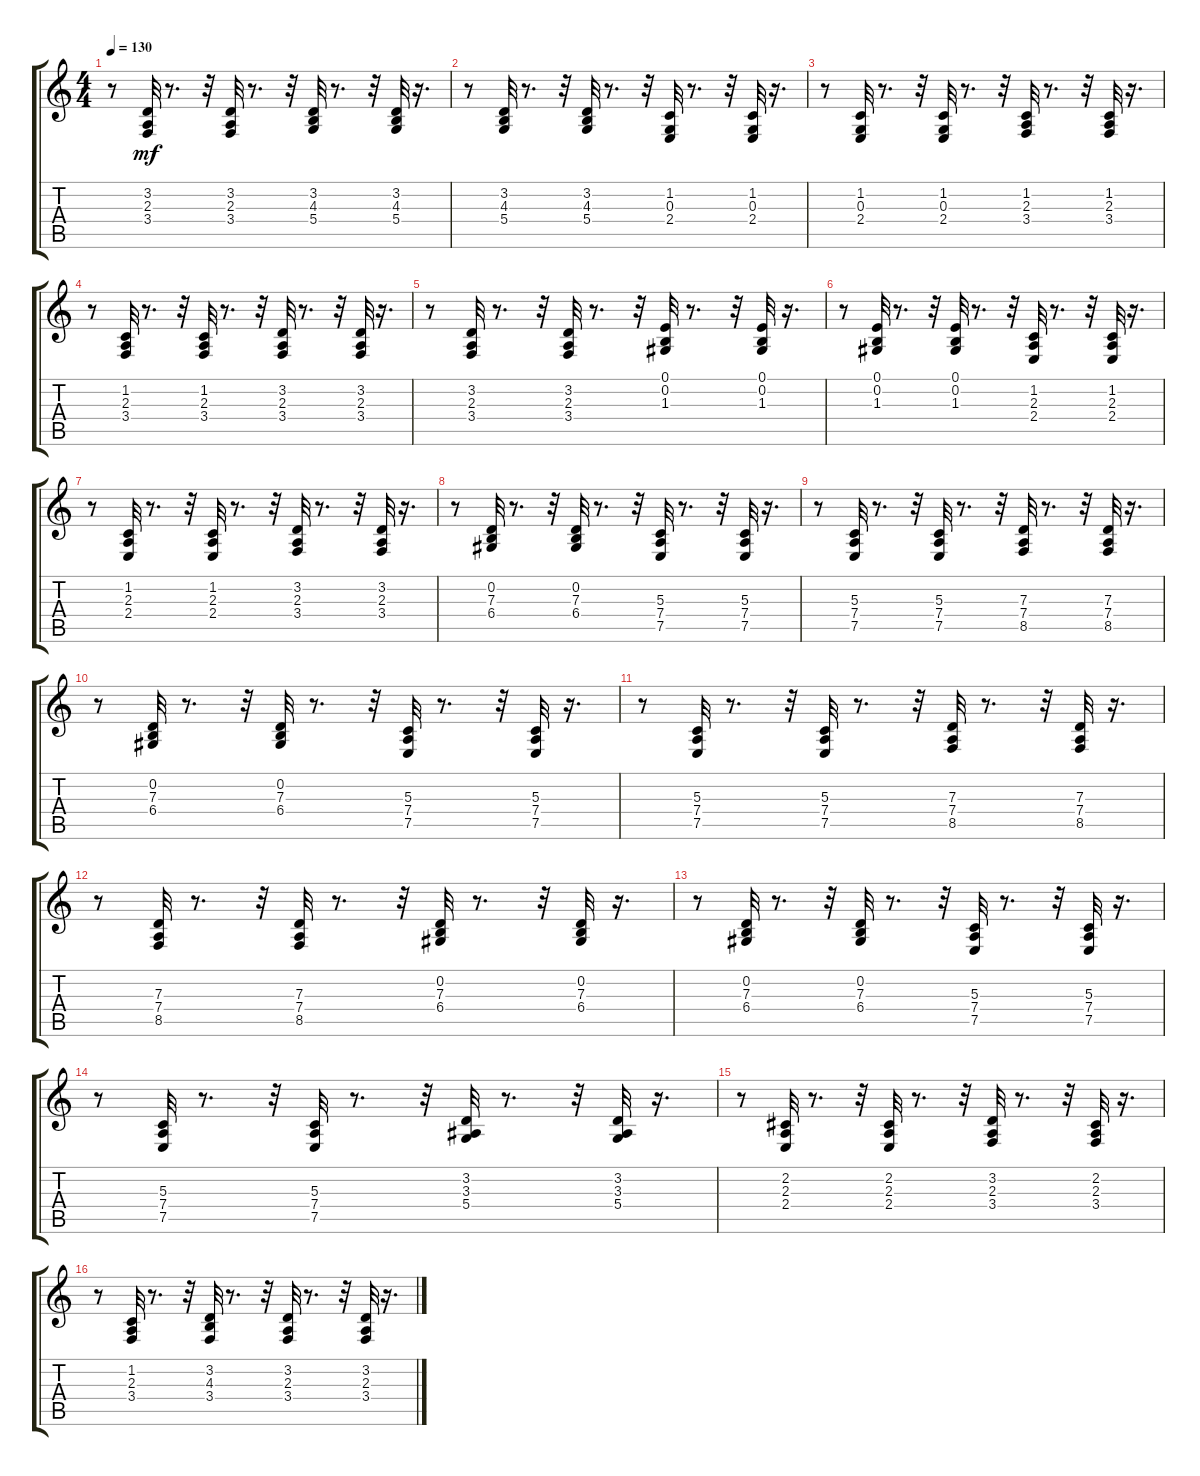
\track "" {instrument electricgrandpiano}
\staff {score tabs}
\tuning (E4 B3 G3 D3 A2 E2) {hide}
\ts (4 4)
\tempo 130
\clef g2
\ks c
r.8{dy mf} (3.2 2.3 3.4).32 r.8{d} r.32 (3.2 2.3 3.4).32 r.8{d} r.32 (3.2 4.3 5.4).32 r.8{d} r.32 (3.2 4.3 5.4).32 r.16{d} |
r.8 (3.2 4.3 5.4).32 r.8{d} r.32 (3.2 4.3 5.4).32 r.8{d} r.32 (1.2 0.3 2.4).32 r.8{d} r.32 (1.2 0.3 2.4).32 r.16{d} |
r.8 (1.2 0.3 2.4).32 r.8{d} r.32 (1.2 0.3 2.4).32 r.8{d} r.32 (1.2 2.3 3.4).32 r.8{d} r.32 (1.2 2.3 3.4).32 r.16{d} |
r.8 (1.2 2.3 3.4).32 r.8{d} r.32 (1.2 2.3 3.4).32 r.8{d} r.32 (3.2 2.3 3.4).32 r.8{d} r.32 (3.2 2.3 3.4).32 r.16{d} |
r.8 (3.2 2.3 3.4).32 r.8{d} r.32 (3.2 2.3 3.4).32 r.8{d} r.32 (0.1 0.2 1.3).32 r.8{d} r.32 (0.1 0.2 1.3).32 r.16{d} |
r.8 (0.1 0.2 1.3).32 r.8{d} r.32 (0.1 0.2 1.3).32 r.8{d} r.32 (1.2 2.3 2.4).32 r.8{d} r.32 (1.2 2.3 2.4).32 r.16{d} |
r.8 (1.2 2.3 2.4).32 r.8{d} r.32 (1.2 2.3 2.4).32 r.8{d} r.32 (3.2 2.3 3.4).32 r.8{d} r.32 (3.2 2.3 3.4).32 r.16{d} |
r.8 (0.2 7.3 6.4).32 r.8{d} r.32 (0.2 7.3 6.4).32 r.8{d} r.32 (5.3 7.4 7.5).32 r.8{d} r.32 (5.3 7.4 7.5).32 r.16{d} |
r.8 (5.3 7.4 7.5).32 r.8{d} r.32 (5.3 7.4 7.5).32 r.8{d} r.32 (7.3 7.4 8.5).32 r.8{d} r.32 (7.3 7.4 8.5).32 r.16{d} |
r.8 (0.2 7.3 6.4).32 r.8{d} r.32 (0.2 7.3 6.4).32 r.8{d} r.32 (5.3 7.4 7.5).32 r.8{d} r.32 (5.3 7.4 7.5).32 r.16{d} |
r.8 (5.3 7.4 7.5).32 r.8{d} r.32 (5.3 7.4 7.5).32 r.8{d} r.32 (7.3 7.4 8.5).32 r.8{d} r.32 (7.3 7.4 8.5).32 r.16{d} |
r.8 (7.3 7.4 8.5).32 r.8{d} r.32 (7.3 7.4 8.5).32 r.8{d} r.32 (0.2 7.3 6.4).32 r.8{d} r.32 (0.2 7.3 6.4).32 r.16{d} |
r.8 (0.2 7.3 6.4).32 r.8{d} r.32 (0.2 7.3 6.4).32 r.8{d} r.32 (5.3 7.4 7.5).32 r.8{d} r.32 (5.3 7.4 7.5).32 r.16{d} |
r.8 (5.3 7.4 7.5).32 r.8{d} r.32 (5.3 7.4 7.5).32 r.8{d} r.32 (3.2 3.3 5.4).32 r.8{d} r.32 (3.2 3.3 5.4).32 r.16{d} |
r.8 (2.2 2.3 2.4).32 r.8{d} r.32 (2.2 2.3 2.4).32 r.8{d} r.32 (3.2 2.3 3.4).32 r.8{d} r.32 (2.2 2.3 3.4).32 r.16{d} |
r.8 (1.2 2.3 3.4).32 r.8{d} r.32 (3.2 4.3 3.4).32 r.8{d} r.32 (3.2 2.3 3.4).32 r.8{d} r.32 (3.2 2.3 3.4).32 r.16{d}
